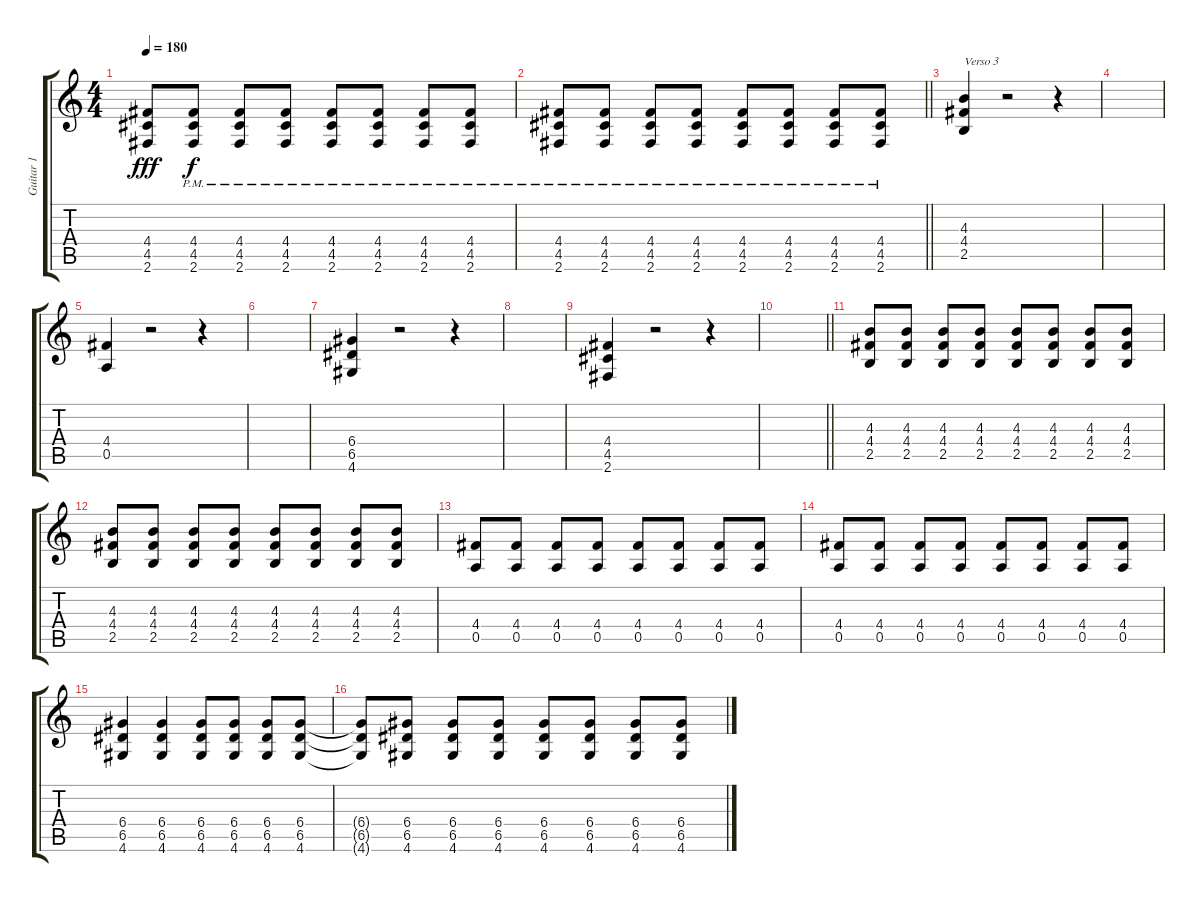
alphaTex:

\track ("Guitar 1" "Guitar 1") {instrument distortionguitar}
\staff {score tabs}
\tuning (E4 B3 G3 D3 A2 E2) {hide}
\ts (4 4)
\tempo 180
\clef g2
\ks c
(4.4 4.5 2.6).8{dy fff} (4.4{pm} 4.5{pm} 2.6{pm}).8{dy f} (4.4{pm} 4.5{pm} 2.6{pm}).8 (4.4{pm} 4.5{pm} 2.6{pm}).8 (4.4{pm} 4.5{pm} 2.6{pm}).8 (4.4{pm} 4.5{pm} 2.6{pm}).8 (4.4{pm} 4.5{pm} 2.6{pm}).8 (4.4{pm} 4.5{pm} 2.6{pm}).8 |
\barLineRight lightlight
(4.4{pm} 4.5{pm} 2.6{pm}).8 (4.4{pm} 4.5{pm} 2.6{pm}).8 (4.4{pm} 4.5{pm} 2.6{pm}).8 (4.4{pm} 4.5{pm} 2.6{pm}).8 (4.4{pm} 4.5{pm} 2.6{pm}).8 (4.4{pm} 4.5{pm} 2.6{pm}).8 (4.4{pm} 4.5{pm} 2.6{pm}).8 (4.4{pm} 4.5{pm} 2.6{pm}).8 |
(4.3 4.4 2.5).4{txt "Verso 3"} r.2 r.4 |
|
(4.4 0.5).4 r.2 r.4 |
|
(6.4 6.5 4.6).4 r.2 r.4 |
|
(4.4 4.5 2.6).4 r.2 r.4 |
\barLineRight lightlight
|
(4.3 4.4 2.5).8 (4.3 4.4 2.5).8 (4.3 4.4 2.5).8 (4.3 4.4 2.5).8 (4.3 4.4 2.5).8 (4.3 4.4 2.5).8 (4.3 4.4 2.5).8 (4.3 4.4 2.5).8 |
(4.3 4.4 2.5).8 (4.3 4.4 2.5).8 (4.3 4.4 2.5).8 (4.3 4.4 2.5).8 (4.3 4.4 2.5).8 (4.3 4.4 2.5).8 (4.3 4.4 2.5).8 (4.3 4.4 2.5).8 |
(4.4 0.5).8 (4.4 0.5).8 (4.4 0.5).8 (4.4 0.5).8 (4.4 0.5).8 (4.4 0.5).8 (4.4 0.5).8 (4.4 0.5).8 |
(4.4 0.5).8 (4.4 0.5).8 (4.4 0.5).8 (4.4 0.5).8 (4.4 0.5).8 (4.4 0.5).8 (4.4 0.5).8 (4.4 0.5).8 |
(6.4 6.5 4.6).4 (6.4 6.5 4.6).4 (6.4 6.5 4.6).8 (6.4 6.5 4.6).8 (6.4 6.5 4.6).8 (6.4 6.5 4.6).8 |
(6.4{t} 6.5{t} 4.6{t}).8 (6.4 6.5 4.6).8 (6.4 6.5 4.6).8 (6.4 6.5 4.6).8 (6.4 6.5 4.6).8 (6.4 6.5 4.6).8 (6.4 6.5 4.6).8 (6.4 6.5 4.6).8
